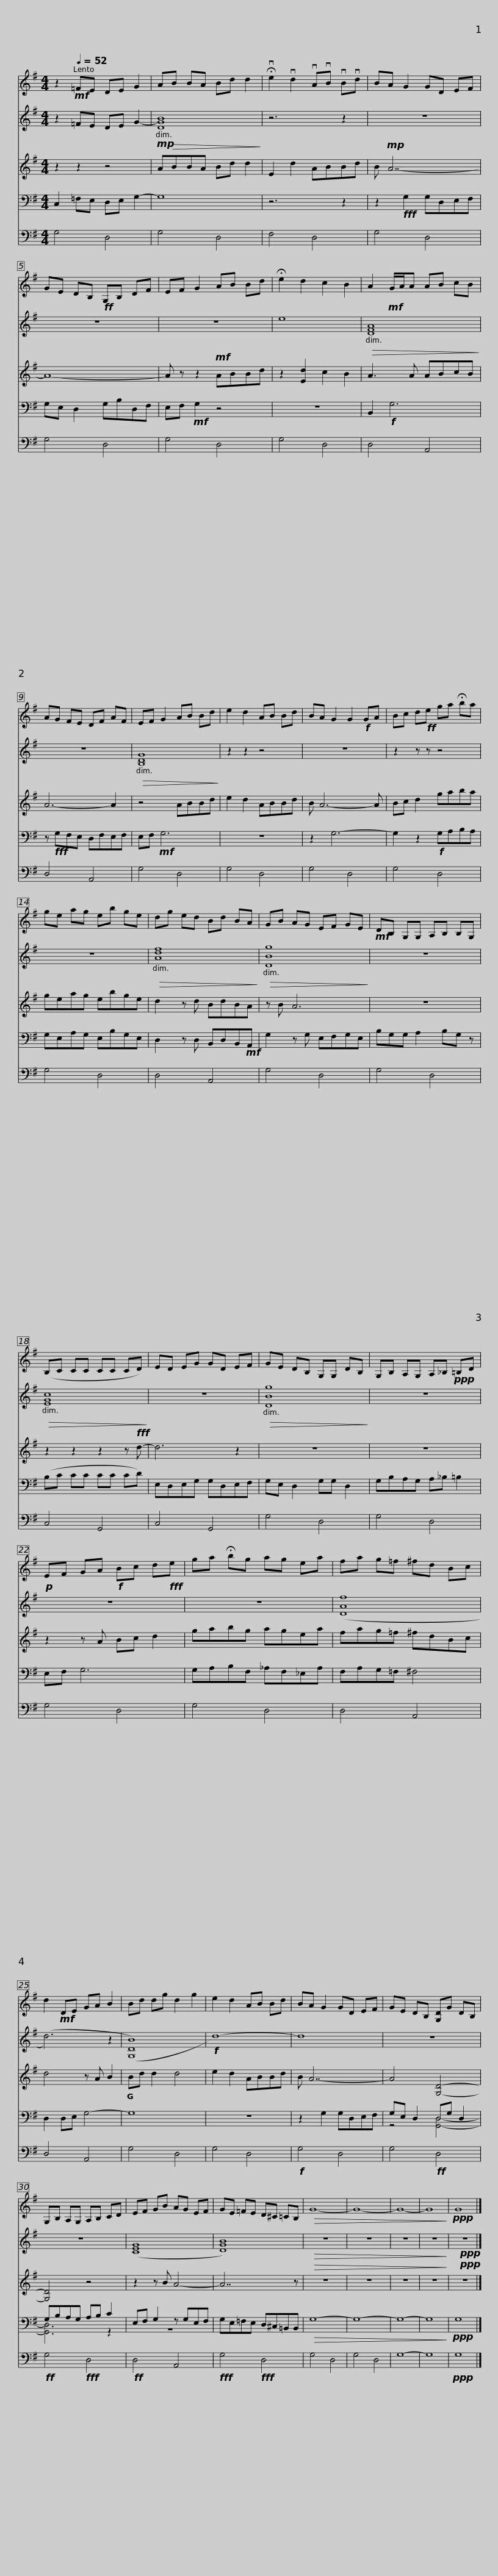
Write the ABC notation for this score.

X:1
%%score 1 2 3 ( 4 5 ) 6
L:1/8
M:4/4
I:linebreak $
K:G
V:1 treble
V:2 treble
V:3 treble
V:4 bass
V:5 bass
V:6 bass transpose=-12
V:1
 z2[Q:1/4=52]!mf! =FE DE G2 | AB BA Bd d2 | !fermata!ve2 vd2 vAvB vBvd | BA G2 GD EF | GE DB,!ff! G,B, DF |$ %5
 EF G2 AB Bd | !fermata!e2 d2 c2 B2 | A2!mf! G/A/A AB cB | AG FE DF AF | EF G2 AB Bd | %10
 e2 d2 AB Bd |$ BA G2 G2!f! GA | Bc d!ff!e ga !fermata!ba | ge ag eb ge | dg ed Bd BA | %15
 GB AG EF GE |$!mf! DB, G,G, A,B, B,G, | (B,C CC CC CD) | ED EG GD EF | GE DB, G,G, DB, |$ %20
 G,B, A,G, A,_B,!ppp! =B,D |!p! EF GA!f! Bc d!fff!e | ga !fermata!bg ag ea | fa g=f ^fd Bc |$ d2!mf! DE GA B2 | %25
 Bd dg d2 g2 | e2 d2 AB Bd | BA G2 GD EF | GE DB, [G,D]G DB, |$ G,B, A,G, A,B, CD | %30
 EF GB AG EF | GE =FE D^C =CB, |!>(! G8- | G8- | G8- | %35
 G8!>)! |$!ppp! G8 |] %37
V:2
 z2 =FE DE G2- |!mp!!>(! [DGB]8!>)! | z6 z2 | z8 | z8 |$ %5
 z8 | e8 |!>(! [DFA]8!>)! | z8 |!>(! [B,DG]8!>)! | %10
 z2 z2 z4 |$ z8 | z2 z z z4 | z8 |!>(! [Adf]8!>)! | %15
!>(! [DBg]8!>)! |$ z8 |!>(! [EGc]8!>)! | z8 |!>(! [DBg]8!>)! |$ %20
 z8 | z8 | z8 | ([DAf]8 |$ (d6) z2 | %25
 ([G,DB]8) |!f! d8-) | d8 | z8 |$ z8 | %30
 ([CEG]8 | [DGB]8) |!>(! z8 | z8 | z8 | %35
 z8!>)! |$!ppp! z8 |] %37
V:3
 z2 z2 z4 | ABBA Bd d2 | E2 d2 ABBd | B!mp! A7- | A8- |$ %5
 A z z2!mf! ABBd | z2 [Ed]2 c2 B2 | A3 A ABcB | A6- A2 | z4 ABBd | %10
 e2 d2 ABBd |$ B A6- A | Bc d2 gaba | geag ebge | d2 z d BdBA | %15
 z B A6 |$ z8 | z2 z2 z2 z!fff! d- | d6 z2 | z8 |$ %20
 z8 | z2 z A Bc d2 | gabg agea | fag=f ^fdBc |$ d4 z A B2 | %25
 Bd d2 d4 | e2 d2 ABBd | B A7- | A4 [G,D]4- |$ [G,D]4 z4 | %30
 z2 z B A4- | A7 z |!>(! z8 | z8 | z8 | %35
 z8!>)! |$!ppp! z8 |] %37
V:4
 C,2 =F,E, D,E, G,2- | G,8 | z6 z2 | z2!fff! G,2 G,D,E,F, | G,E, D,2 G,B,D,F, |$ %5
 E,F,!mf! G,2 z4 | z8 | B,,2!f! G,6 | z!fff! G,F,E, D,F,E,F, | E,F,!mf! G,6 | %10
 z8 |$ z2 G,6- | G,2 z2!f! G,A,B,A, | G,E,A,G, E,B,G,E, | D,2 z D, B,,D,B,,!mf!A,, | %15
 G,2 z G, E,F,G,E, |$ B,G,G, A,2 B,G, z | (B,C CC CC CD) | E,D,E,G, G,D,E,F, | G,E, D,2 G,G, D,2 |$ %20
 G,B,A,G, A,_B, =B,2 | E,F, G,6 | G,A,B,F, _A,F,_E,A, | F,A,G,=F, ^F,4 |$ D,2 D,E, G,4- | %25
 G,8 | z8 | z2 G,2 G,D,E,F, | G,E, D,2 D,G, D,2 |$ G,B,A,G, A,B, C2 | %30
 E,F, G,2 z G,E,F, | G,E,=F,E, D,^C,=B,,B,, |!>(! G,8- | G,8- | G,8- | %35
 G,8!>)! |$!ppp! G,8 |] %37
V:5
 x8 | x8 | x8 | x8 | x8 |$ %5
 x8 | x8 | x8 | x8 | x8 | %10
 x8 |$ x8 | x8 | x8 | x8 | %15
 x8 |$ x8 | x8 | x8 | x8 |$ %20
 x8 | x8 | x8 | x8 |$ x8 | %25
 x8 | x8 | x8 | z4 [G,,D,]4- |$ [G,,D,]6 z2 | %30
 z8 | x8 | x8 | x8 | x8 | %35
 x8 |$ x8 |] %37
V:6
 G,4 D,4 | G,4 D,4 | F,4 D,4 | G,4 D,4 | G,4 D,4 |$ %5
 G,4 D,4 | G,4 D,4 | D,4 A,,4 | D,4 A,,4 | G,4 D,4 | %10
 G,4 D,4 |$ G,4 D,4 | G,4 D,4 | G,4 D,4 | D,4 A,,4 | %15
 G,4 D,4 |$ G,4 D,4 | C,4 G,,4 | C,4 G,,4 | G,4 D,4 |$ %20
 G,4 D,4 | G,4 D,4 | G,4 D,4 | D,4 A,,4 |$ D,4 A,,4 | %25
 G,4 D,4 | G,4 D,4 |!f! G,4 D,4 | G,4!ff! D,4 |$!ff! G,4!fff! D,4 | %30
!ff! D,4 A,,4 |!fff! G,4!fff! D,4 | G,4 D,4 | G,4 D,4 | G,8- | %35
 G,8 |$!ppp! G,8 |] %37
